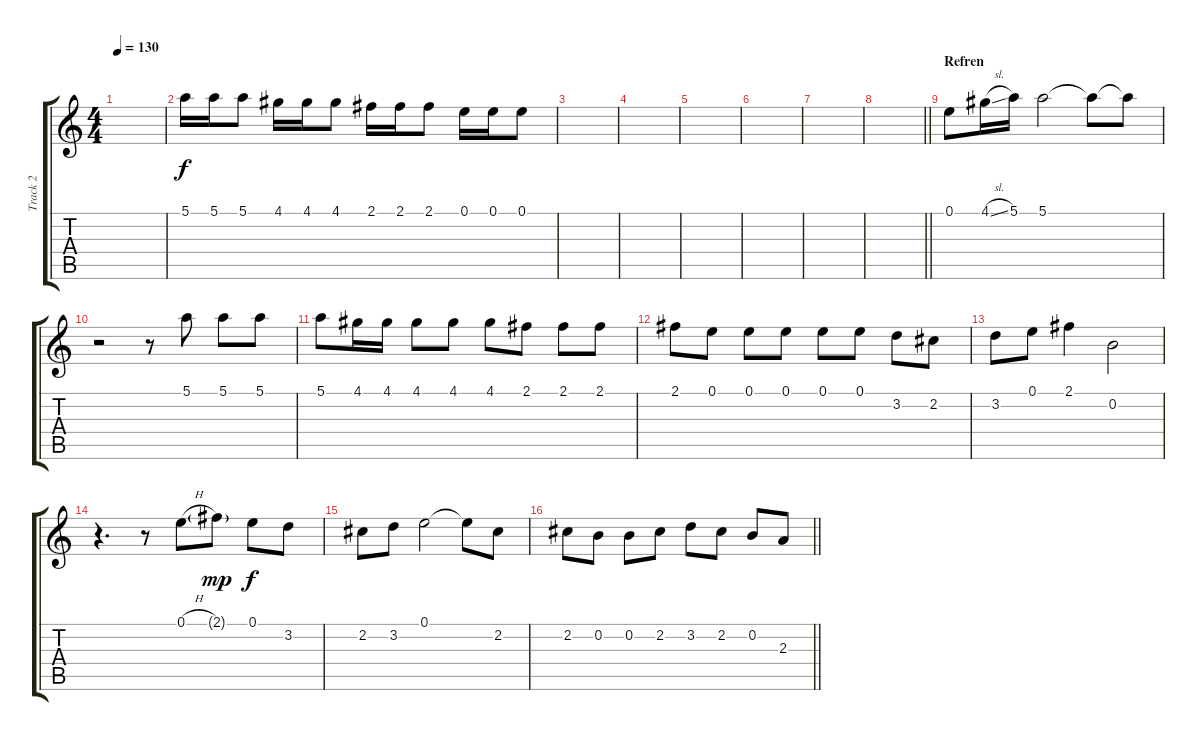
\track ("Track 2" "Track 2") {instrument overdrivenguitar}
\staff {score tabs}
\tuning (E4 B3 G3 D3 A2 E2) {hide}
\ts (4 4)
\tempo 130
\clef g2
\ks c
|
5.1.16 5.1.16 5.1.8 4.1.16 4.1.16 4.1.8 2.1.16 2.1.16 2.1.8 0.1.16 0.1.16 0.1.8 |
|
|
|
|
|
\barLineRight lightlight
|
\section ("" "Refren")
0.1.8 4.1{sl}.16 5.1.16 5.1.2 5.1{t}.8 5.1{t}.8 |
r.2 r.8 5.1.8 5.1.8 5.1.8 |
5.1.8 4.1.16 4.1.16 4.1.8 4.1.8 4.1.8 2.1.8 2.1.8 2.1.8 |
2.1.8 0.1.8 0.1.8 0.1.8 0.1.8 0.1.8 3.2.8 2.2.8 |
3.2.8 0.1.8 2.1.4 0.2.2 |
r.4{d} r.8 0.1{h}.8 2.1{g}.8{dy mp} 0.1.8{dy f} 3.2.8 |
2.2.8 3.2.8 0.1.2 0.1{t}.8 2.2.8 |
\barLineRight lightlight
2.2.8 0.2.8 0.2.8 2.2.8 3.2.8 2.2.8 0.2.8 2.3.8
